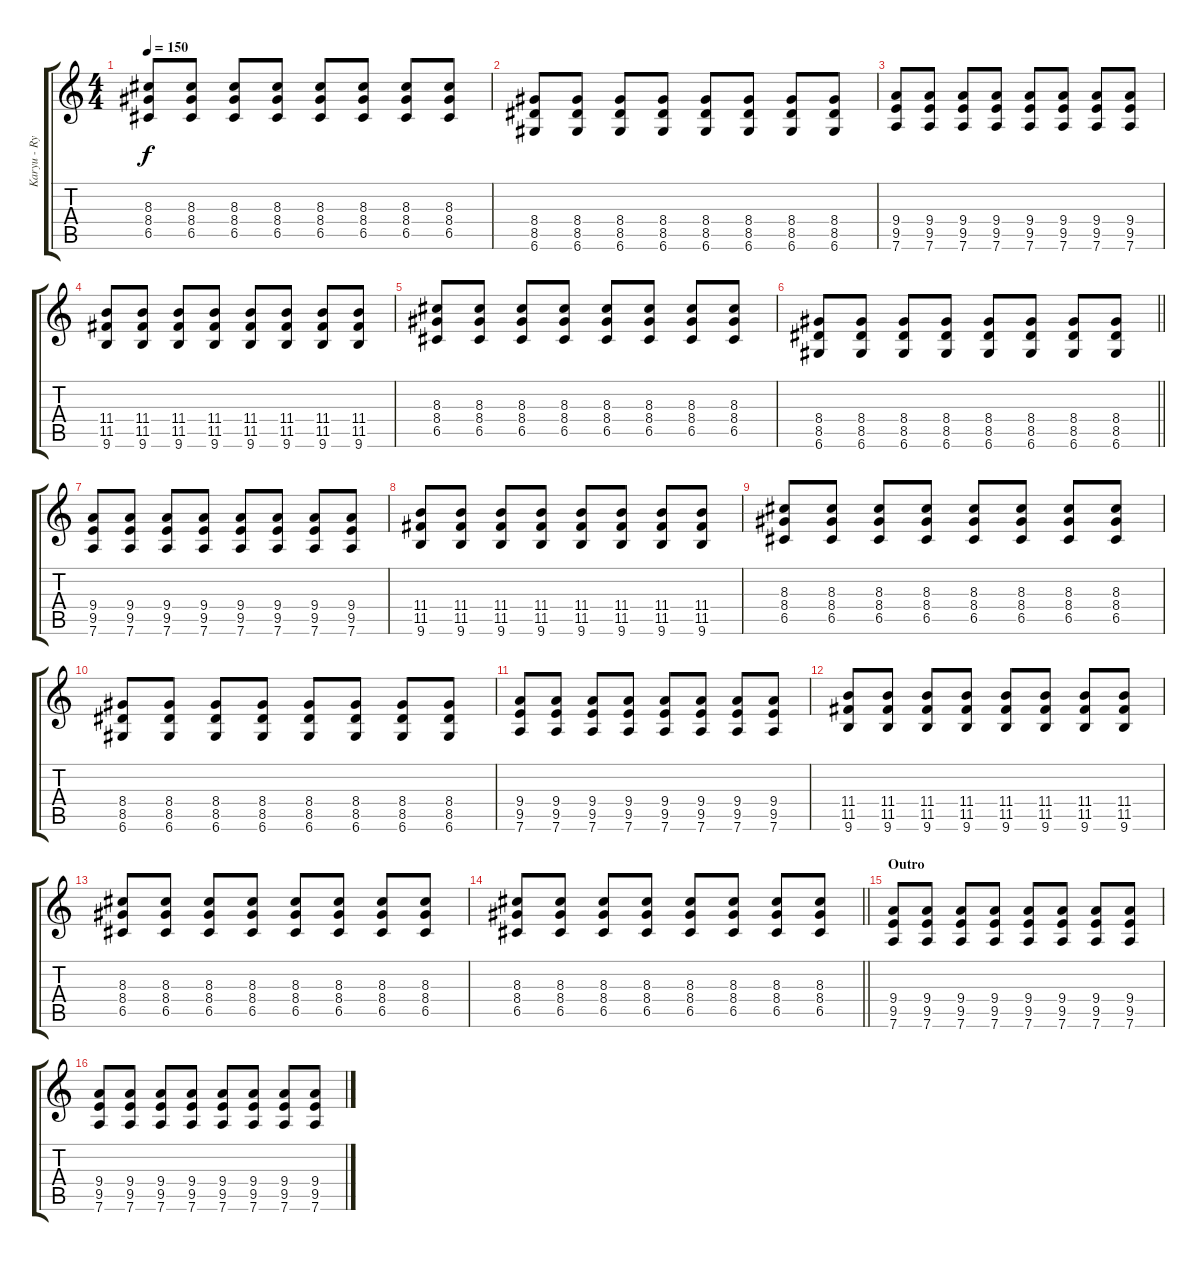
\track ("Karyu - Rythm Guitar" "Karyu - Ry") {instrument distortionguitar}
\staff {score tabs}
\tuning (D4 A3 F3 C3 G2 D2) {hide}
\ts (4 4)
\tempo 150
\clef g2
\ks c
(8.3 8.4 6.5).8{dy f} (8.3 8.4 6.5).8 (8.3 8.4 6.5).8 (8.3 8.4 6.5).8 (8.3 8.4 6.5).8 (8.3 8.4 6.5).8 (8.3 8.4 6.5).8 (8.3 8.4 6.5).8 |
(8.4 8.5 6.6).8 (8.4 8.5 6.6).8 (8.4 8.5 6.6).8 (8.4 8.5 6.6).8 (8.4 8.5 6.6).8 (8.4 8.5 6.6).8 (8.4 8.5 6.6).8 (8.4 8.5 6.6).8 |
(9.4 9.5 7.6).8 (9.4 9.5 7.6).8 (9.4 9.5 7.6).8 (9.4 9.5 7.6).8 (9.4 9.5 7.6).8 (9.4 9.5 7.6).8 (9.4 9.5 7.6).8 (9.4 9.5 7.6).8 |
(11.4 11.5 9.6).8 (11.4 11.5 9.6).8 (11.4 11.5 9.6).8 (11.4 11.5 9.6).8 (11.4 11.5 9.6).8 (11.4 11.5 9.6).8 (11.4 11.5 9.6).8 (11.4 11.5 9.6).8 |
(8.3 8.4 6.5).8 (8.3 8.4 6.5).8 (8.3 8.4 6.5).8 (8.3 8.4 6.5).8 (8.3 8.4 6.5).8 (8.3 8.4 6.5).8 (8.3 8.4 6.5).8 (8.3 8.4 6.5).8 |
\barLineRight lightlight
(8.4 8.5 6.6).8 (8.4 8.5 6.6).8 (8.4 8.5 6.6).8 (8.4 8.5 6.6).8 (8.4 8.5 6.6).8 (8.4 8.5 6.6).8 (8.4 8.5 6.6).8 (8.4 8.5 6.6).8 |
\section ("" "")
(9.4 9.5 7.6).8 (9.4 9.5 7.6).8 (9.4 9.5 7.6).8 (9.4 9.5 7.6).8 (9.4 9.5 7.6).8 (9.4 9.5 7.6).8 (9.4 9.5 7.6).8 (9.4 9.5 7.6).8 |
(11.4 11.5 9.6).8 (11.4 11.5 9.6).8 (11.4 11.5 9.6).8 (11.4 11.5 9.6).8 (11.4 11.5 9.6).8 (11.4 11.5 9.6).8 (11.4 11.5 9.6).8 (11.4 11.5 9.6).8 |
(8.3 8.4 6.5).8 (8.3 8.4 6.5).8 (8.3 8.4 6.5).8 (8.3 8.4 6.5).8 (8.3 8.4 6.5).8 (8.3 8.4 6.5).8 (8.3 8.4 6.5).8 (8.3 8.4 6.5).8 |
(8.4 8.5 6.6).8 (8.4 8.5 6.6).8 (8.4 8.5 6.6).8 (8.4 8.5 6.6).8 (8.4 8.5 6.6).8 (8.4 8.5 6.6).8 (8.4 8.5 6.6).8 (8.4 8.5 6.6).8 |
(9.4 9.5 7.6).8 (9.4 9.5 7.6).8 (9.4 9.5 7.6).8 (9.4 9.5 7.6).8 (9.4 9.5 7.6).8 (9.4 9.5 7.6).8 (9.4 9.5 7.6).8 (9.4 9.5 7.6).8 |
(11.4 11.5 9.6).8 (11.4 11.5 9.6).8 (11.4 11.5 9.6).8 (11.4 11.5 9.6).8 (11.4 11.5 9.6).8 (11.4 11.5 9.6).8 (11.4 11.5 9.6).8 (11.4 11.5 9.6).8 |
(8.3 8.4 6.5).8 (8.3 8.4 6.5).8 (8.3 8.4 6.5).8 (8.3 8.4 6.5).8 (8.3 8.4 6.5).8 (8.3 8.4 6.5).8 (8.3 8.4 6.5).8 (8.3 8.4 6.5).8 |
\barLineRight lightlight
(8.3 8.4 6.5).8 (8.3 8.4 6.5).8 (8.3 8.4 6.5).8 (8.3 8.4 6.5).8 (8.3 8.4 6.5).8 (8.3 8.4 6.5).8 (8.3 8.4 6.5).8 (8.3 8.4 6.5).8 |
\section ("" "Outro")
(9.4 9.5 7.6).8{volume 10} (9.4 9.5 7.6).8 (9.4 9.5 7.6).8 (9.4 9.5 7.6).8 (9.4 9.5 7.6).8 (9.4 9.5 7.6).8 (9.4 9.5 7.6).8 (9.4 9.5 7.6).8 |
(9.4 9.5 7.6).8 (9.4 9.5 7.6).8 (9.4 9.5 7.6).8 (9.4 9.5 7.6).8 (9.4 9.5 7.6).8 (9.4 9.5 7.6).8 (9.4 9.5 7.6).8 (9.4 9.5 7.6).8
